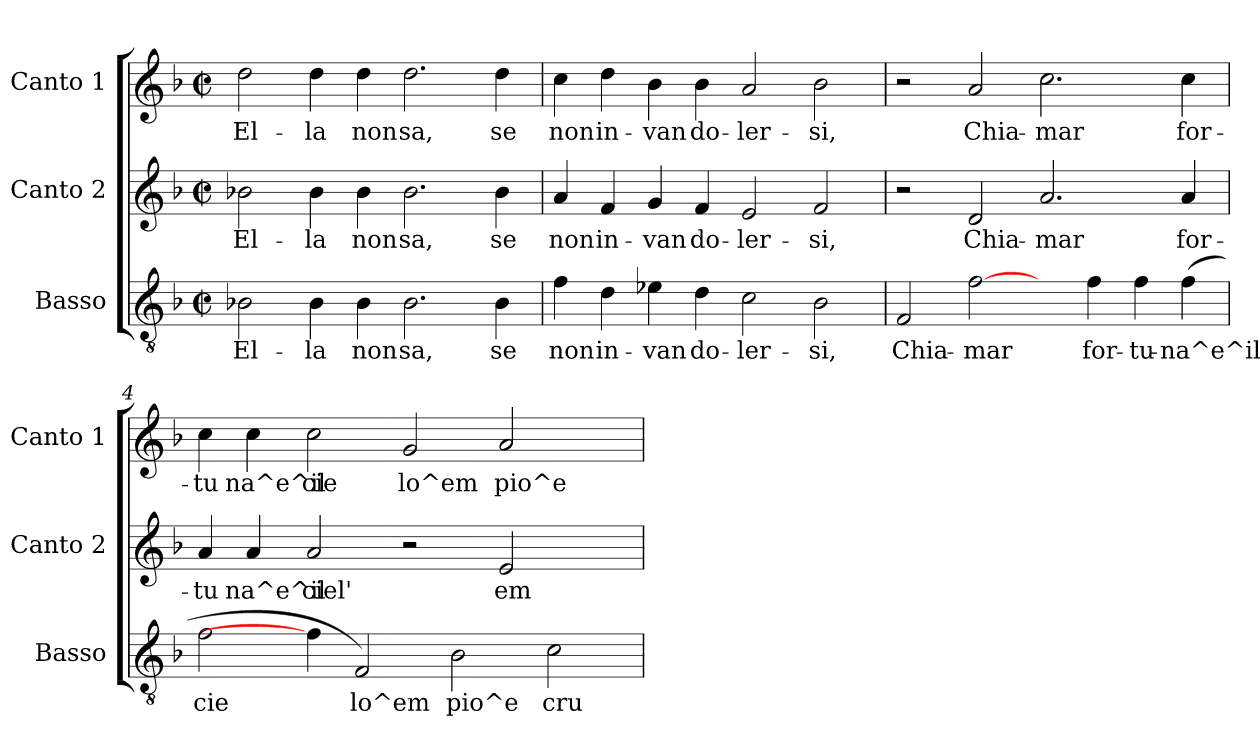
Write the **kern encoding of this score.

**kern	**text	**kern	**text	**kern	**text
*part3	*part3	*part2	*part2	*part1	*part1
*staff3	*staff3	*staff2	*staff2	*staff1	*staff1
*I"Basso	*	*I"Canto 2	*	*I"Canto 1	*
*I'Basso	*	*I'Canto 2	*	*I'Canto 1	*
!!LO:PB:g=z
*stria5	*	*stria5	*	*stria5	*
*clefGv2	*	*clefG2	*	*clefG2	*
*k[b-]	*	*k[b-]	*	*k[b-]	*
*F:	*	*F:	*	*F:	*
*M2/2	*	*M2/2	*	*M2/2	*
*met(c|)	*	*met(c|)	*	*met(c|)	*
=1	=1	=1	=1	=1	=1
!	!LO:LY:b:cj	!	!LO:LY:b:cj	!	!LO:LY:b:cj
2B-X\	El-	2b-X\	El-	2dd\	El-
!	!LO:LY:b:cj	!	!LO:LY:b:cj	!	!LO:LY:b:cj
4B-\	-la	4b-\	-la	4dd\	-la
!	!LO:LY:b:cj	!	!LO:LY:b:cj	!	!LO:LY:b:cj
4B-\	non	4b-\	non	4dd\	non
!	!LO:LY:b:cj	!	!LO:LY:b:cj	!	!LO:LY:b:cj
2.B-\	sa,	2.b-\	sa,	2.dd\	sa,
!	!LO:LY:b:cj	!	!LO:LY:b:cj	!	!LO:LY:b:cj
4B-\	se	4b-\	se	4dd\	se
=2	=2	=2	=2	=2	=2
!	!LO:LY:b:cj	!	!LO:LY:b:cj	!	!LO:LY:b:cj
4f\	non	4a/	non	4cc\	non
!	!LO:LY:b:cj	!	!LO:LY:b:cj	!	!LO:LY:b:cj
4d\	in-	4f/	in-	4dd\	in-
!	!LO:LY:b:cj	!	!LO:LY:b:cj	!	!LO:LY:b:cj
4e-X\	-van	4g/	-van	4b-\	-van
!	!LO:LY:b:cj	!	!LO:LY:b:cj	!	!LO:LY:b:cj
4d\	do-	4f/	do-	4b-\	do-
!	!LO:LY:b:cj	!	!LO:LY:b:cj	!	!LO:LY:b:cj
2c\	-ler-	2e/	-ler-	2a/	-ler-
!	!LO:LY:b:cj	!	!LO:LY:b:cj	!	!LO:LY:b:cj
2B-\	-si,	2f/	-si,	2b-\	-si,
=3	=3	=3	=3	=3	=3
!	!LO:LY:b:cj	!	!	!	!
2F/	Chia-	2r	.	2r	.
!	!LO:LY:b:cj	!	!LO:LY:b:cj	!	!LO:LY:b:cj
[2f\	-mar	2d/	Chia-	2a/	Chia-
!	!	!	!LO:LY:b:cj	!	!LO:LY:b:cj
4ryy	.	2.a/	-mar	2.cc\	-mar
!	!LO:LY:b:cj	!	!	!	!
4f\	for-	.	.	.	.
!	!LO:LY:b:cj	!	!	!	!
4f\	-tu-	.	.	.	.
!	!LO:LY:b:cj	!	!LO:LY:b:cj	!	!LO:LY:b:cj
(<4f\	-na^e^il	4a/	for-	4cc\	for-
!!LO:LB:g=z
=4	=4	=4	=4	=4	=4
!	!LO:LY:b:cj	!	!LO:LY:b:cj	!	!LO:LY:b:cj
2f\	cie	4a/	-tu	4cc\	-tu
!	!	!	!LO:LY:b:cj	!	!LO:LY:b:cj
.	.	4a/	na^e^il	4cc\	na^e^il
!	!	!	!LO:LY:b:cj	!	!LO:LY:b:cj
4f\]	.	2a/	ciel'	2cc\	cie
!	!LO:LY:b:cj	!	!	!	!
2F/)	lo^em	.	.	.	.
!	!	!	!	!	!LO:LY:b:cj
.	.	2r	.	2g/	lo^em
!	!LO:LY:b:cj	!	!	!	!
2B-\	pio^e	.	.	.	.
!	!	!	!LO:LY:b:cj	!	!LO:LY:b:cj
.	.	2e/	em	2a/	pio^e
!	!LO:LY:b:cj	!	!	!	!
2c\	cru	.	.	.	.
.	.	4ryy	.	4ryy	.
=	=	=	=	=	=
*-	*-	*-	*-	*-	*-
